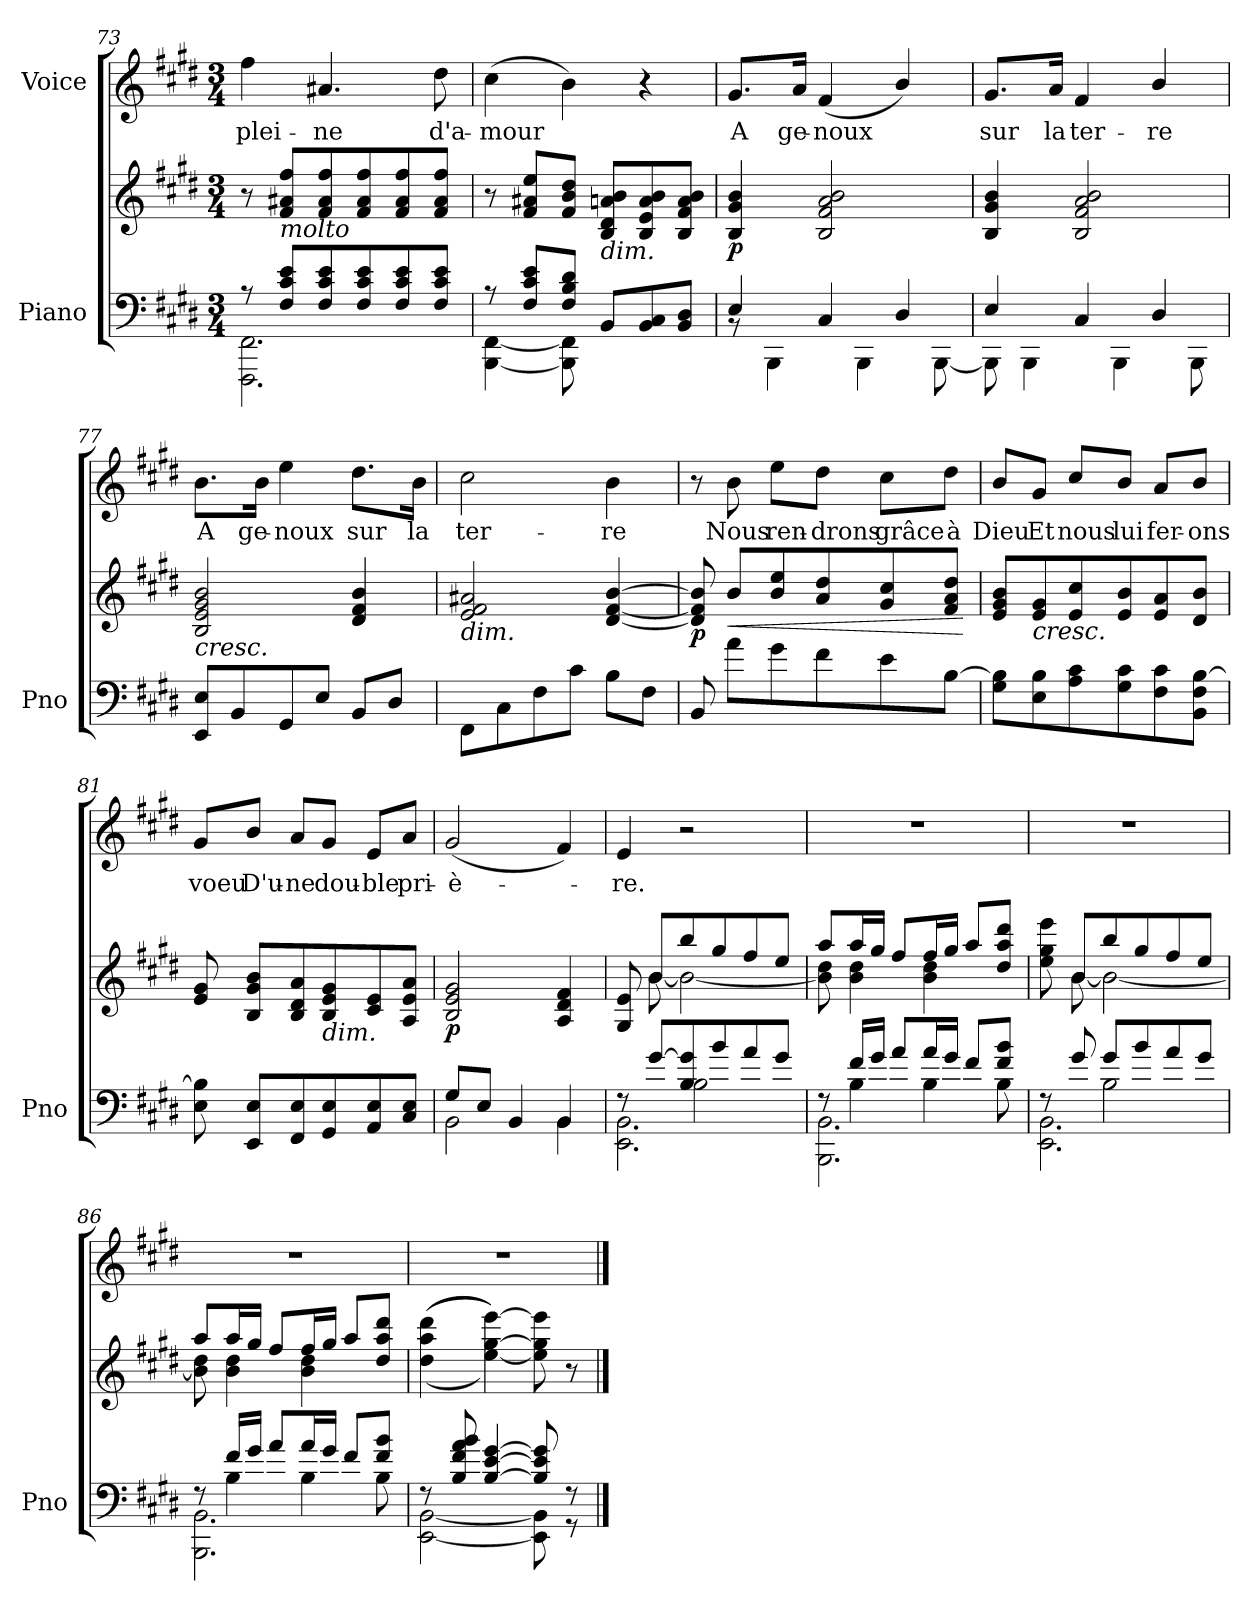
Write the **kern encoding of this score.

**kern	**kern	**dynam	**kern	**text
*part2	*part2	*part2	*part1	*part1
*staff3	*staff2	*staff2/3	*staff1	*staff1
*I"Piano	*	*	*I"Voice	*
*I'Pno	*	*	*	*
*clefF4	*clefG2	*	*clefG2	*
*k[f#c#g#d#]	*k[f#c#g#d#]	*	*k[f#c#g#d#]	*
*M3/4	*M3/4	*	*M3/4	*
=73	=73	=73	=73	=73
*^	*	*	*	*
!	!	!	!	!	!LO:LY:b
8r	2.FFF#\ 2.FF#\	8r	.	4ff#\	plei-
!LO:TX:a:i:t=molto	!	!	!	!	!
8F#/ 8c#/ 8e/L	.	8f#/ 8a#X/ 8ff#/L	.	.	.
!	!	!	!	!	!LO:LY:b
8F#/ 8c#/ 8e/	.	8f#/ 8a#/ 8ff#/	.	4.a#X/	-ne
8F#/ 8c#/ 8e/	.	8f#/ 8a#/ 8ff#/	.	.	.
8F#/ 8c#/ 8e/	.	8f#/ 8a#/ 8ff#/	.	.	.
!	!	!	!	!	!LO:LY:b
8F#/ 8c#/ 8e/J	.	8f#/ 8a#/ 8ff#/J	.	8dd#\	d'a-
=74	=74	=74	=74	=74	=74
!	!	!	!	!	!LO:LY:b
8r	[4BBB\ [4FF#\	8r	.	(>4cc#\	-mour
8F#/ 8c#/ 8e/L	.	8f#/ 8a#X/ 8ee/L	.	.	.
8F#/ 8B/ 8d#/J	8BBB\] 8FF#\]	8f#/ 8b/ 8dd#/J	.	4b\)	.
!	!	!LO:TX:b:i:t=dim.	!	!	!
8BB/L	8rBByy	8B/ 8d#/ 8an/ 8b/L	.	.	.
8BB/ 8C#/	4rGGyy	8B/ 8e/ 8a/ 8b/	.	4r	.
8BB/ 8D#/J	.	8B/ 8f#/ 8a/ 8b/J	.	.	.
=75	=75	=75	=75	=75	=75
!	!	!	!LO:DY:b	!	!LO:LY:b
4E/	8rBB	4B/ 4g#/ 4b/	p	8.g#/L	A
.	4BBB\	.	.	.	.
!	!	!	!	!	!LO:LY:b
.	.	.	.	16a/Jk	ge-
!	!	!	!	!	!LO:LY:b
4C#/	.	2B/ 2f#/ 2a/ 2b/	.	(<4f#/	-noux
.	4BBB\	.	.	.	.
4D#/	.	.	.	4b/)	.
.	[8BBB\	.	.	.	.
!!LO:LB:g=z
=76	=76	=76	=76	=76	=76
!	!	!	!	!	!LO:LY:b
4E/	8BBB\]	4B/ 4g#/ 4b/	.	8.g#/L	sur
.	4BBB\	.	.	.	.
!	!	!	!	!	!LO:LY:b
.	.	.	.	16a/Jk	la
!	!	!	!	!	!LO:LY:b
4C#/	.	2B/ 2f#/ 2a/ 2b/	.	4f#/	ter-
.	4BBB\	.	.	.	.
!	!	!	!	!	!LO:LY:b
4D#/	.	.	.	4b/	-re
.	8BBB\	.	.	.	.
=77	=77	=77	=77	=77	=77
!	!	!LO:TX:b:i:t=cresc.	!	!	!
!	!	!	!	!	!LO:LY:b
*v	*v	*	*	*	*
8EE/ 8E/L	2B/ 2e/ 2g#/ 2b/	.	8.b\L	A
8BB/	.	.	.	.
!	!	!	!	!LO:LY:b
.	.	.	16b\Jk	ge-
!	!	!	!	!LO:LY:b
8GG#/	.	.	4ee\	-noux
8E/J	.	.	.	.
!	!	!	!	!LO:LY:b
8BB/L	4d#/ 4f#/ 4b/	.	8.dd#\L	sur
8D#/J	.	.	.	.
!	!	!	!	!LO:LY:b
.	.	.	16b\Jk	la
=78	=78	=78	=78	=78
!	!LO:TX:b:i:t=dim.	!	!	!
!	!	!	!	!LO:LY:b
8FF#\L	2e/ 2f#/ 2a#X/	.	2cc#\	ter-
8C#\	.	.	.	.
8F#\	.	.	.	.
8c#\J	.	.	.	.
!	!	!	!	!LO:LY:b
8B\L	[4d#/ [4f#/ [4b/	.	4b\	-re
8F#\J	.	.	.	.
=79	=79	=79	=79	=79
!	!	!LO:DY:b	!	!
8BB/	8d#/] 8f#/] 8b/]	p	8r	.
!	!	!LO:HP:b	!	!LO:LY:b
8a\L	8b/L	<	8b\	Nous
!	!	!	!	!LO:LY:b
8g#\	8b/ 8ee/	.	8ee\L	ren-
!	!	!	!	!LO:LY:b
8f#\	8a/ 8dd#/	.	8dd#\J	-drons
!	!	!	!	!LO:LY:b
8e\	8g#/ 8cc#/	.	8cc#\L	grâce
!	!	!	!	!LO:LY:b
[8B\J	8f#/ 8a/ 8dd#/J	.	8dd#\J	à
.	.	[	.	.
!!LO:LB:g=z
=80	=80	=80	=80	=80
!	!	!	!	!LO:LY:b
8G#\ 8B\]L	8e/ 8g#/ 8b/L	.	8b/L	Dieu
!	!LO:TX:b:i:t=cresc.	!	!	!
!	!	!	!	!LO:LY:b
8E\ 8B\	8e/ 8g#/	.	8g#/J	Et
!	!	!	!	!LO:LY:b
8A\ 8c#\	8e/ 8cc#/	.	8cc#/L	nous
!	!	!	!	!LO:LY:b
8G#\ 8c#\	8e/ 8b/	.	8b/J	lui
!	!	!	!	!LO:LY:b
8F#\ 8c#\	8e/ 8a/	.	8a/L	fer-
!	!	!	!	!LO:LY:b
8BB\ 8F#\ [8B\J	8d#/ 8b/J	.	8b/J	-ons
=81	=81	=81	=81	=81
!	!	!	!	!LO:LY:b
8E\ 8B\]	8e/ 8g#/	.	8g#/L	voeu
!	!	!	!	!LO:LY:b
8EE/ 8E/L	8B/ 8g#/ 8b/L	.	8b/J	D'u-
!	!	!	!	!LO:LY:b
8FF#/ 8E/	8B/ 8d#/ 8a/	.	8a/L	-ne
!	!LO:TX:b:i:t=dim.	!	!	!
!	!	!	!	!LO:LY:b
8GG#/ 8E/	8B/ 8e/ 8g#/	.	8g#/J	dou-
!	!	!	!	!LO:LY:b
8AA/ 8E/	8c#/ 8e/	.	8e/L	-ble
!	!	!	!	!LO:LY:b
8C#/ 8E/J	8A/ 8e/ 8a/J	.	8a/J	pri-
=82	=82	=82	=82	=82
*^	*	*	*	*
!	!	!	!LO:DY:b	!	!LO:LY:b
8G#/L	2BB\	2B/ 2e/ 2g#/	p	(<2g#/	-è-
8E/J	.	.	.	.	.
4BB/	.	.	.	.	.
4BB/	4BB\	4A/ 4d#/ 4f#/	.	4f#/)	.
=83	=83	=83	=83	=83	=83
*	*^	*^	*	*	*
!	!	!	!	!	!	!	!LO:LY:b
8rF	2.EE\ 2.BB\	4rBByy	8G#/ 8e/	8rffyy	.	4e/	-re.
[8g#/L	.	.	8b/L	[8b\	.	.	.
8B/ 8g#/]	.	2B\	8bb/	2b\_	.	2r	.
8b/	.	.	8gg#/	.	.	.	.
8a/	.	.	8ff#/	.	.	.	.
8g#/J	.	.	8ee/J	.	.	.	.
!!LO:LB:g=z
=84	=84	=84	=84	=84	=84	=84	=84
8rF	2.BBB\ 2.BB\	8rBByy	8aa/L	8b\] 8dd#\	.	2.r	.
16f#/LL	.	4B\	16aa/L	4b\ 4dd#\	.	.	.
16g#/JJ	.	.	16gg#/JJ	.	.	.	.
8a/L	.	.	8ff#/L	.	.	.	.
16a/L	.	4B\	16ff#/L	4b\ 4dd#\	.	.	.
16g#/JJ	.	.	16gg#/JJ	.	.	.	.
8f#/L	.	.	8aa/L	.	.	.	.
8f#/ 8b/J	.	8B\	8dd#/ 8aa/ 8ddd#/J	8ryy	.	.	.
=85	=85	=85	=85	=85	=85	=85	=85
8rF	2.EE\ 2.BB\	4ryy	8ee\ 8gg#\ 8eee\	8ryy	.	2.r	.
8g#/	.	.	8b/L	[8b\	.	.	.
8g#/L	.	2B\	8bb/	2b\_	.	.	.
8b/	.	.	8gg#/	.	.	.	.
8a/	.	.	8ff#/	.	.	.	.
8g#/J	.	.	8ee/J	.	.	.	.
=86	=86	=86	=86	=86	=86	=86	=86
8rF	2.BBB\ 2.BB\	8rBByy	8aa/L	8b\] 8dd#\	.	2.r	.
16f#/LL	.	4B\	16aa/L	4b\ 4dd#\	.	.	.
16g#/JJ	.	.	16gg#/JJ	.	.	.	.
8a/L	.	.	8ff#/L	.	.	.	.
16a/L	.	4B\	16ff#/L	4b\ 4dd#\	.	.	.
16g#/JJ	.	.	16gg#/JJ	.	.	.	.
8f#/L	.	.	8aa/L	.	.	.	.
8f#/ 8b/J	.	8B\	8dd#/ 8aa/ 8ddd#/J	8ryy	.	.	.
*	*v	*v	*	*	*	*	*
*	*	*v	*v	*	*	*
=87	=87	=87	=87	=87	=87
8rF	[2EE\ [2BB\	(>(>(<4dd#\ 4aa\ 4ddd#\	.	2.r	.
8B/ 8f#/ 8a/ 8b/	.	.	.	.	.
[4B/ [4e/ [4g#/	.	[4ee\ [4gg#\ [4eee\)))	.	.	.
8B/] 8e/] 8g#/]	8EE\] 8BB\]	8ee\] 8gg#\] 8eee\]	.	.	.
8rF	8r	8r	.	.	.
*v	*v	*	*	*	*
==	==	==	==	==
*-	*-	*-	*-	*-
